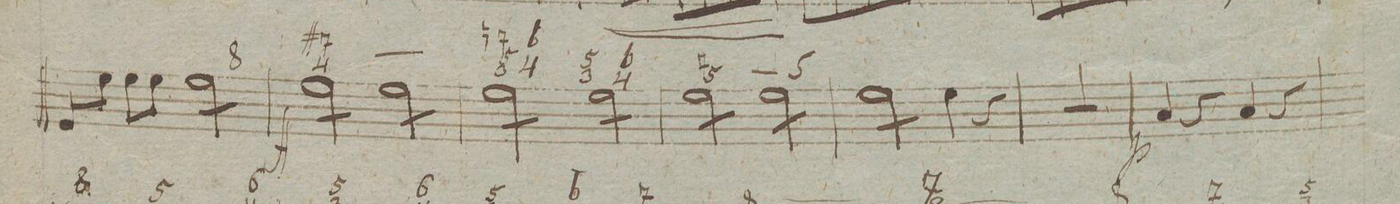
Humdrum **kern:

**kern	**fba	**dynam
*I"Organo	*	*
*clefF4	*	*
*k[]	*	*
*met(c|)	*	*
*M2/2	*	*
8GG/L	.	.
8G\J	.	.
8G\L	.	.
8G\J	.	.
*tremolo	*	*
8G\L	.	.
8G\	.	.
8G\	8	.
8G\J	.	.
=67	=67	=67
8G\L	#7_ 4	.
8G\	.	.
8G\	.	.
8G\J	.	.
8G\L	.	.
8G\	.	.
8G\	.	.
8G\J	.	.
=68	=68	=68
8G\L	n7 5 3	.
8G\	.	.
8G\	6 4	.
8G\J	.	.
8G\L	5 3	.
8G\	.	.
8G\	6 4	.
8G\J	.	.
=69	=69	=69
8G\L	# 5_	.
8G\	.	.
8G\	.	.
8G\J	.	.
8G\L	.	.
8G\	x 5	.
8G\	.	.
8G\J	.	.
=70	=70	=70
8G\L	.	.
8G\	.	.
8G\	.	.
8G\J	.	.
4G\	.	.
4r	.	.
=71	=71	=71
1r	.	.
=72	=72	=72
4C/	.	p
4r	.	.
4C/	.	.
4r	.	.
=73	=73	=73
*-	*-	*-
